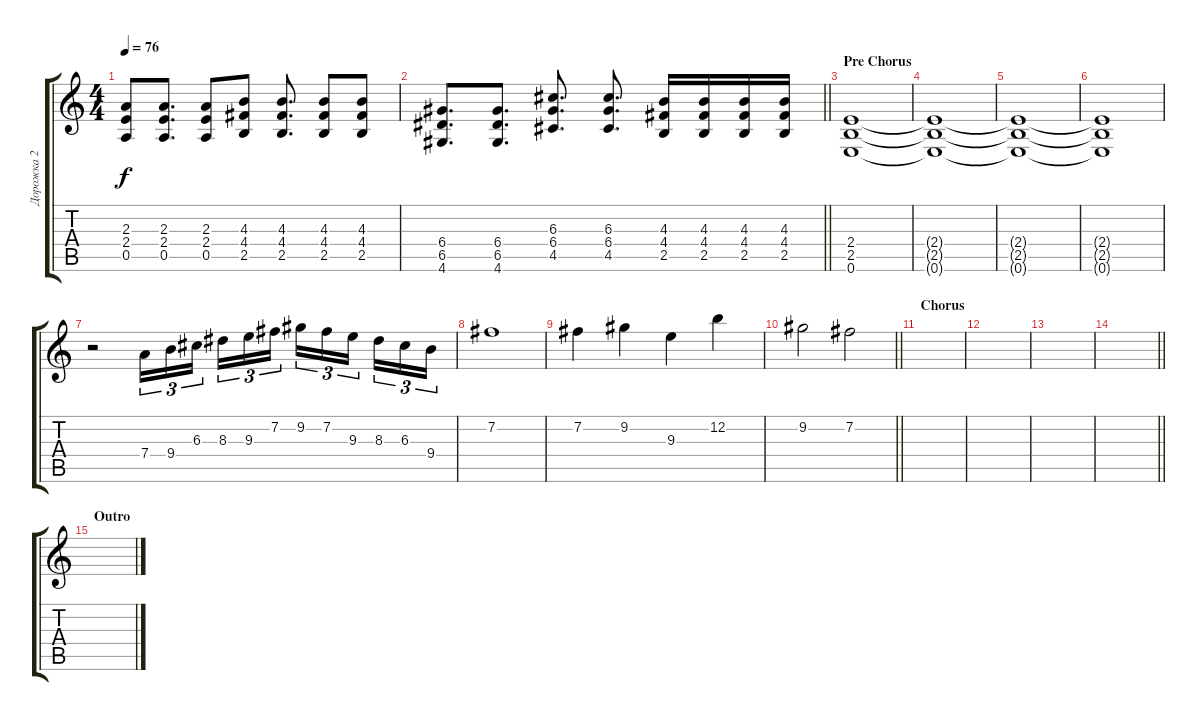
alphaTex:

\track ("Дорожка 2" "Дорожка 2") {instrument distortionguitar}
\staff {score tabs}
\tuning (E4 B3 G3 D3 A2 E2) {hide}
\ts (4 4)
\tempo 76
\clef g2
\ks c
(2.3 2.4 0.5).8{dy f} (2.3 2.4 0.5).8{d} (2.3 2.4 0.5).8 (4.3 4.4 2.5).8 (4.3 4.4 2.5).8{d} (4.3 4.4 2.5).8 (4.3 4.4 2.5).8 |
\barLineRight lightlight
(6.4 6.5 4.6).8{d} (6.4 6.5 4.6).8{d} (6.3 6.4 4.5).8{d} (6.3 6.4 4.5).8{d} (4.3 4.4 2.5).16 (4.3 4.4 2.5).16 (4.3 4.4 2.5).16 (4.3 4.4 2.5).16 |
\section ("" "Pre Chorus")
(2.4 2.5 0.6).1 |
(2.4{t} 2.5{t} 0.6{t}).1{volume 0} |
(2.4{t} 2.5{t} 0.6{t}).1 |
(2.4{t} 2.5{t} 0.6{t}).1 |
r.2 7.4.16{tu (3 2) volume 16} 9.4.16{tu (3 2)} 6.3.16{tu (3 2) beam splitsecondary} 8.3.16{tu (3 2)} 9.3.16{tu (3 2)} 7.2.16{tu (3 2)} 9.2.16{tu (3 2)} 7.2.16{tu (3 2)} 9.3.16{tu (3 2) beam splitsecondary} 8.3.16{tu (3 2)} 6.3.16{tu (3 2)} 9.4.16{tu (3 2)} |
7.2.1 |
7.2.4 9.2.4 9.3.4 12.2.4 |
\barLineRight lightlight
9.2.2 7.2.2 |
\section ("" "Сhorus")
|
|
|
\barLineRight lightlight
|
\section ("" "Outro")
